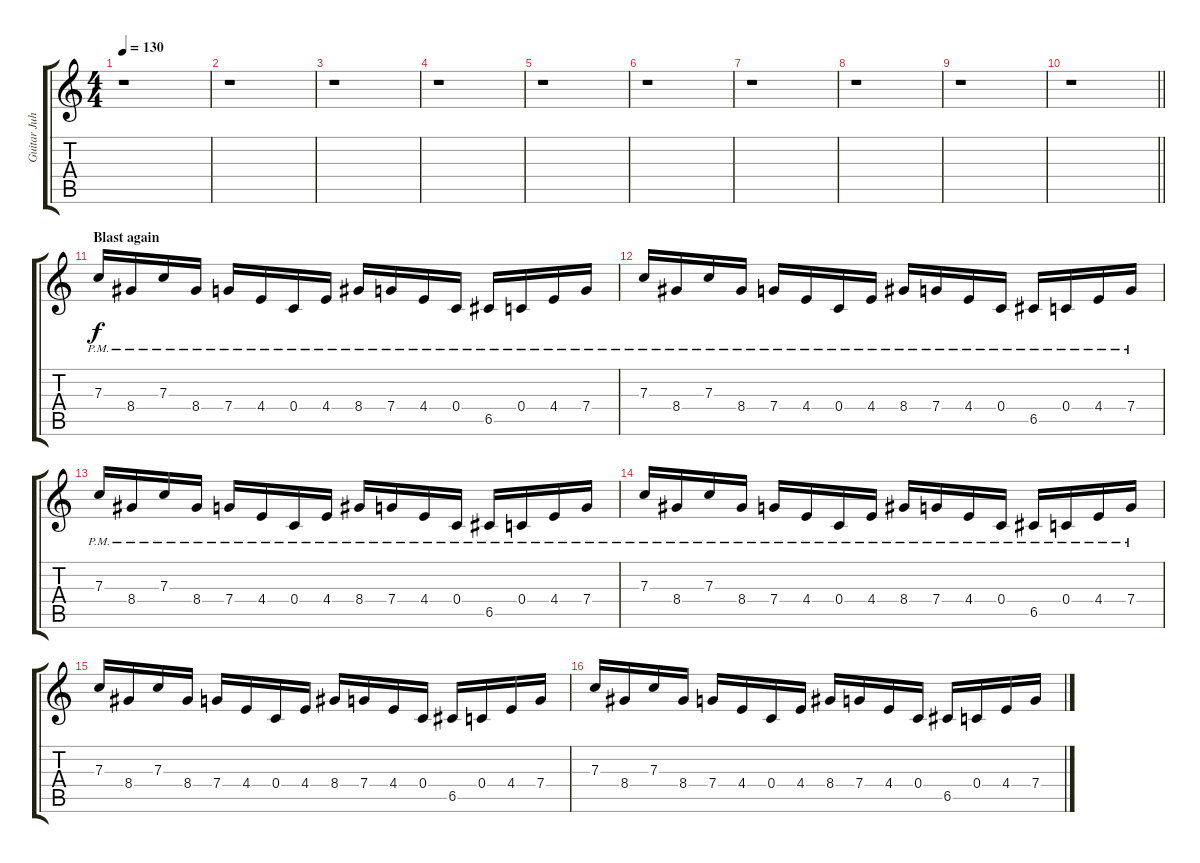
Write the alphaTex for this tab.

\track ("Guitar Juha" "Guitar Juh") {instrument distortionguitar}
\staff {score tabs}
\tuning (D4 A3 F3 C3 G2 D2) {hide}
\ts (4 4)
\tempo 130
\clef g2
\ks c
r.1{dy f} |
r.1 |
r.1 |
r.1 |
r.1 |
r.1 |
r.1 |
r.1 |
r.1 |
\barLineRight lightlight
r.1 |
\section ("" "Blast again")
7.3{pm}.16 8.4{pm}.16 7.3{pm}.16 8.4{pm}.16 7.4{pm}.16 4.4{pm}.16 0.4{pm}.16 4.4{pm}.16 8.4{pm}.16 7.4{pm}.16 4.4{pm}.16 0.4{pm}.16 6.5{pm}.16 0.4{pm}.16 4.4{pm}.16 7.4{pm}.16 |
7.3{pm}.16 8.4{pm}.16 7.3{pm}.16 8.4{pm}.16 7.4{pm}.16 4.4{pm}.16 0.4{pm}.16 4.4{pm}.16 8.4{pm}.16 7.4{pm}.16 4.4{pm}.16 0.4{pm}.16 6.5{pm}.16 0.4{pm}.16 4.4{pm}.16 7.4{pm}.16 |
7.3{pm}.16 8.4{pm}.16 7.3{pm}.16 8.4{pm}.16 7.4{pm}.16 4.4{pm}.16 0.4{pm}.16 4.4{pm}.16 8.4{pm}.16 7.4{pm}.16 4.4{pm}.16 0.4{pm}.16 6.5{pm}.16 0.4{pm}.16 4.4{pm}.16 7.4{pm}.16 |
7.3{pm}.16 8.4{pm}.16 7.3{pm}.16 8.4{pm}.16 7.4{pm}.16 4.4{pm}.16 0.4{pm}.16 4.4{pm}.16 8.4{pm}.16 7.4{pm}.16 4.4{pm}.16 0.4{pm}.16 6.5{pm}.16 0.4{pm}.16 4.4{pm}.16 7.4{pm}.16 |
7.3.16 8.4.16 7.3.16 8.4.16 7.4.16 4.4.16 0.4.16 4.4.16 8.4.16 7.4.16 4.4.16 0.4.16 6.5.16 0.4.16 4.4.16 7.4.16 |
7.3.16 8.4.16 7.3.16 8.4.16 7.4.16 4.4.16 0.4.16 4.4.16 8.4.16 7.4.16 4.4.16 0.4.16 6.5.16 0.4.16 4.4.16 7.4.16
